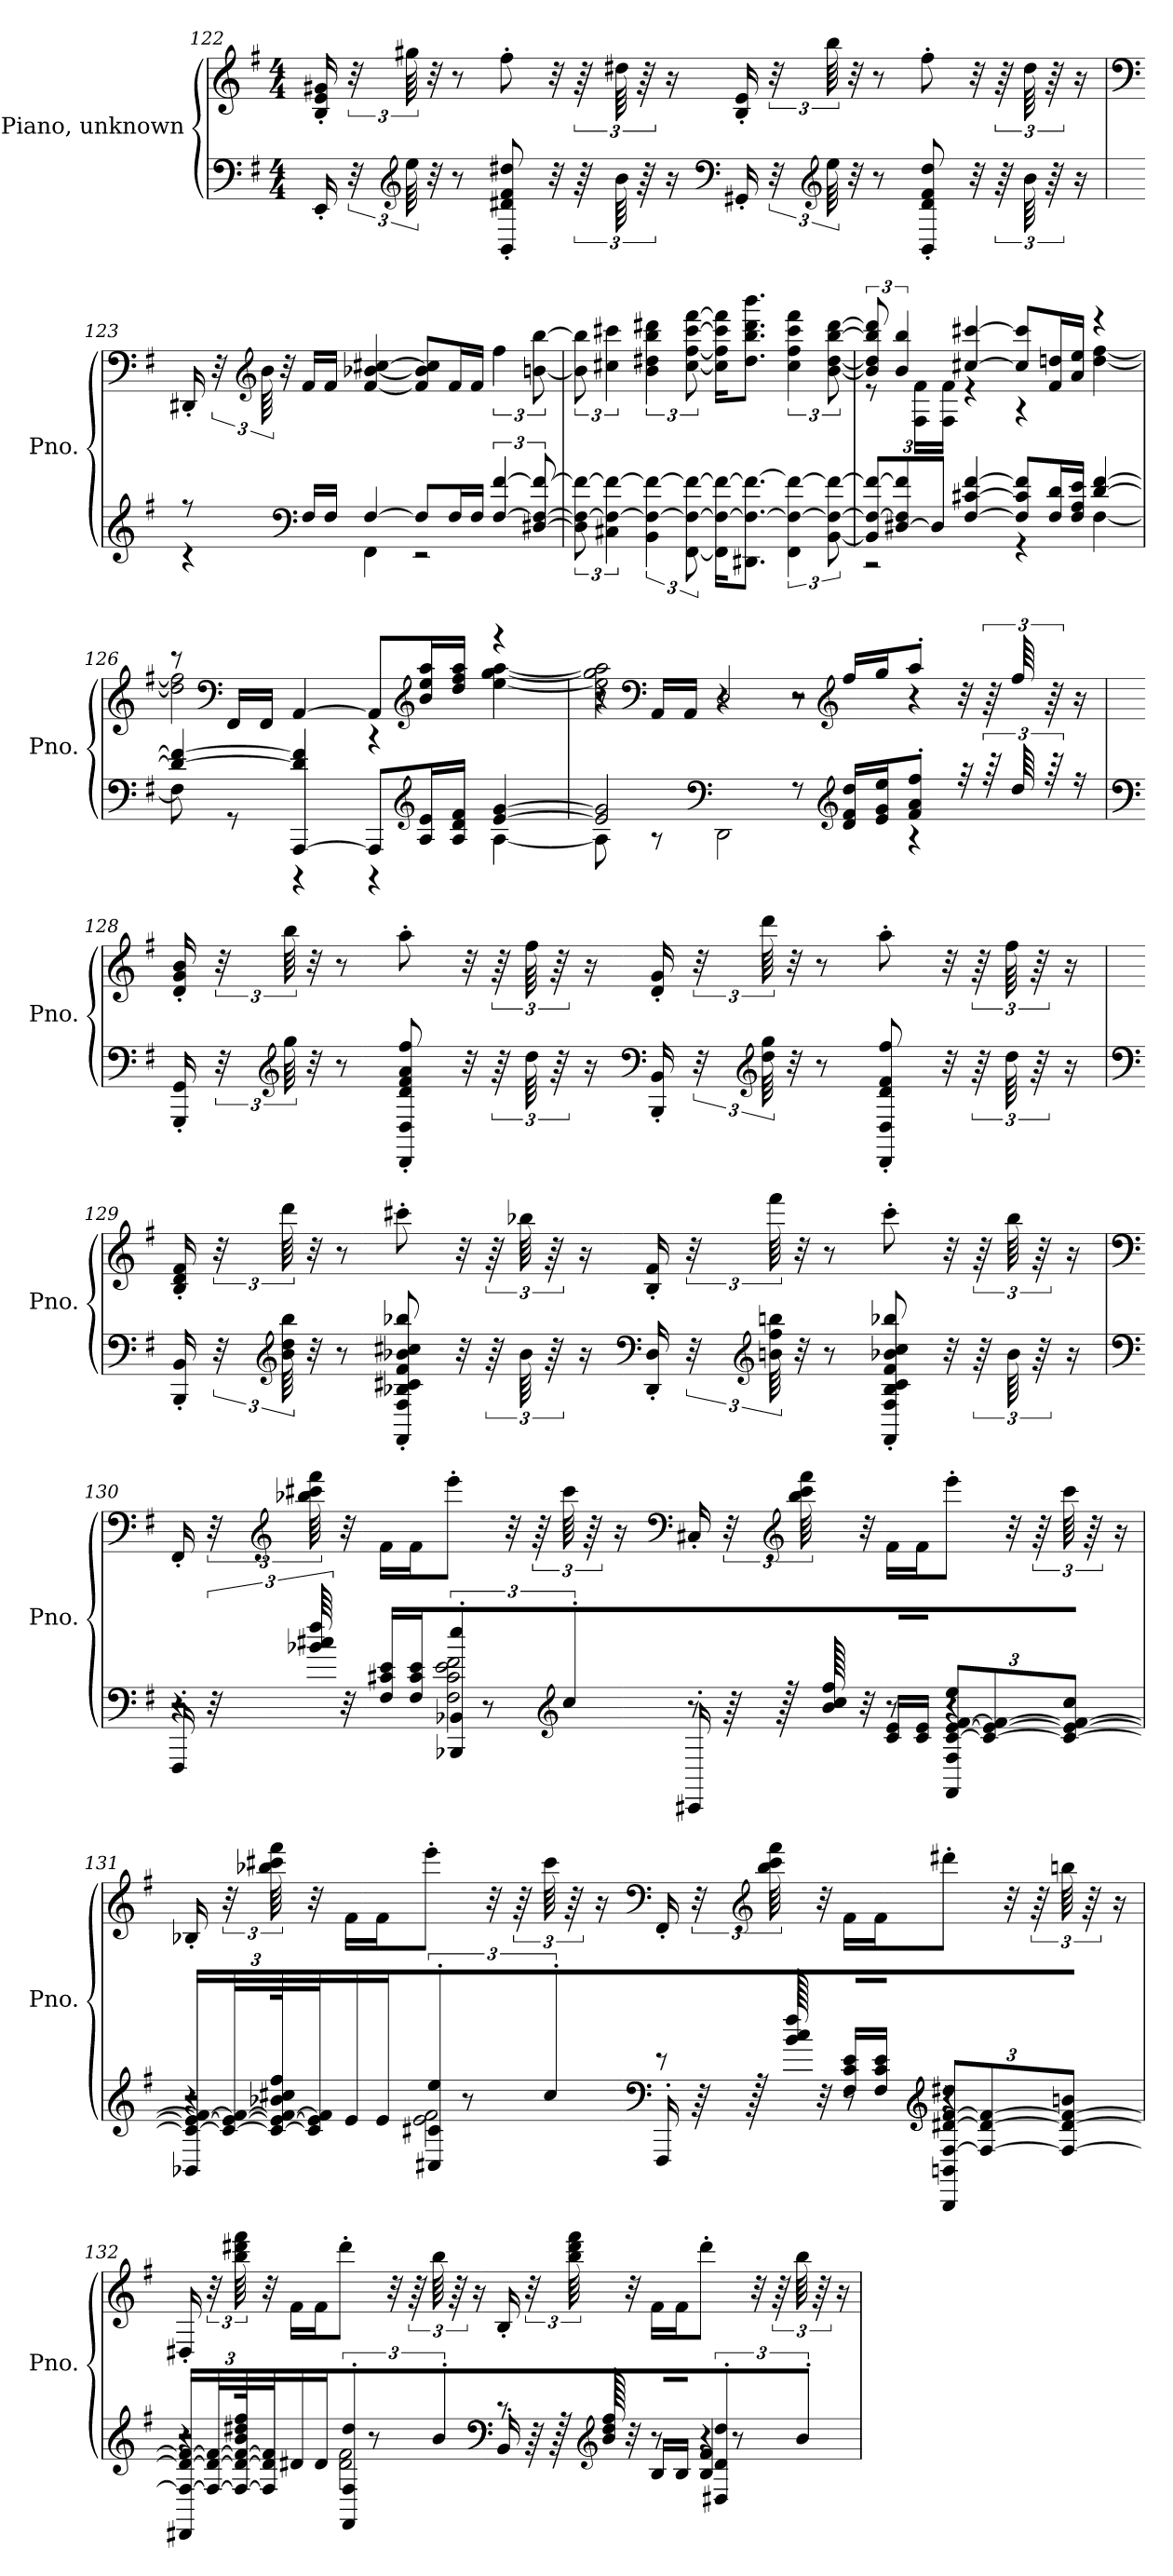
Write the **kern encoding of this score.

**kern	**kern
*part1	*part1
*staff2	*staff1
*I"Piano, unknown	*
*I'Pno.	*
!!LO:LB:g=z
*clefF4	*clefG2
*k[f#]	*k[f#]
*M4/4	*M4/4
=122	=122
16EE'/	16B/' 16e/' 16g#X/'
48r	48r
*clefG2	*
96ee\	96gg#X\
32r	32r
8r	8r
8BB/' 8d#X/' 8f#/' 8dd#X/'	8ff#'\
32r	32r
96r	96r
96b\	96dd#X\
96r	96r
16r	16r
*clefF4	*
16GG#X'/	16B/' 16e/'
48r	48r
*clefG2	*
96ee\	96bb\
32r	32r
8r	8r
8BB/' 8d#/' 8f#/' 8dd#/'	8ff#'\
32r	32r
96r	96r
96b\	96dd#\
96r	96r
16r	16r
!!LO:PB:g=z
=123	=123
*	*clefF4
*^	*
8r	4r	16DD#X'/
.	.	48r
*	*	*clefG2
.	.	96b\
.	.	32r
*clefF4	*	*
16F#/LL	.	16f#/LL
16F#/JJ	.	16f#/JJ
[4F#/	4FF#\	[4f#/ [4b-X/ [4cc#X/
8F#/L]	2r	8f#/] 8b-/] 8cc#/]L
16F#/L	.	16f#/L
16F#/JJ	.	16f#/JJ
[6F#/ [6f#/	.	6ff#\
[12D#X/ 12F#/_ 12f#/_	.	[12bn\ [12bb\
*v	*v	*
=124	=124
12D#\] 12F#\_ 12f#\_	12b\] 12bb\]
6C#X\ 6F#\_ 6f#\_	6cc#X\ 6ccc#X\
6BB\ 6F#\_ 6f#\_	6b\ 6dd#X\ 6bb\ 6ddd#X\
[12FF#\ 12F#\_ 12f#\_	[12cc#\ [12ff#\ [12ccc#\ [12fff#\
16FF#\] 16F#\_ 16f#\_KL	16cc#\] 16ff#\] 16ccc#\] 16fff#\]KL
8.DD#X\ 8.F#\_ 8.f#\_J	8.dd#\ 8.bb\ 8.ddd#\ 8.bbb\J
6FF#\ 6F#\_ 6f#\_	6cc#\ 6ff#\ 6ccc#\ 6fff#\
[12BB\ 12F#\_ 12f#\_	[12b\ [12dd#\ [12bb\ [12ddd#\
!!LO:LB:g=z
=125	=125
*Xbrackettup	*
*^	*^
12BB/] 12F#/_ 12f#/_L	2r	12b/] 12dd#/] 12bb/] 12ddd#/]	8r
[12D#X/ 12F#/] 12f#/]	.	6b/ 6bb/	.
.	.	.	16F#\ 16f#\LL
12D#/J]	.	.	.
.	.	.	16F#\ 16f#\JJ
[4F#/ [4c#X/ [4f#/	.	[4cc#X/ [4ccc#X/	4r
8F#/] 8c#/] 8f#/]L	4r	8cc#/] 8ccc#/]L	4r
16F#/ 16d/L	.	16f#/ 16ddn/L	.
16F#/ 16A/ 16e/JJ	.	16a/ 16ee/JJ	.
[4d/ [4f#/	[4F#\	4r	[4dd\ [4ff#\
=126	=126	=126	=126
4d/_ 4f#/_	8F#\]	8r	2dd\] 2ff#\]
*	*	*clefF4	*
.	8r	16FF#/LL	.
.	.	16FF#/JJ	.
[4AAA/ 4d/] 4f#/]	4r	[4AA/	.
8AAA/L]	4r	8AA/L]	4r
*clefG2	*	*clefG2	*
16A/ 16e/L	.	16b/ 16ee/ 16aa/L	.
16A/ 16d/ 16f#/JJ	.	16dd/ 16ff#/ 16aa/JJ	.
[4e/ [4g/	[4A\	4r	[4ee\ [4gg\ [4aa\
!!LO:LB:g=z
=127	=127	=127	=127
*	*	*	*^
2e/] 2g/]	8A\]	8r	2ee\] 2gg\] 2aa\]	4r
*	*	*clefF4	*	*
.	8r	16AA/LL	.	.
.	.	16AA/JJ	.	.
*clefF4	*	*	*	*
.	2DD\	4r	.	2D/
8r	.	8r	2r	.
*clefG2	*	*clefG2	*	*
16d/ 16f#/ 16dd/LL	.	16ff#/LL	.	.
16e/ 16g/ 16ee/J	.	16gg/J	.	.
8f#/' 8a/' 8ff#/'J	4r	8aa'/J	.	4r
32r	.	32r	.	.
*brackettup	*	*	*	*
96r	.	96r	.	.
96dd/	.	96ff#/	.	.
96r	.	96r	.	.
16r	.	16r	.	.
*v	*v	*	*	*
*	*v	*v	*v
!!LO:LB:g=z
=128	=128
*clefF4	*
16GGG/' 16GG/'	16d/' 16g/' 16b/'
48r	48r
*clefG2	*
96gg\	96bb\
32r	32r
8r	8r
8DD/' 8D/' 8d/' 8f#/' 8a/' 8ff#/'	8aa'\
32r	32r
96r	96r
96dd\	96ff#\
96r	96r
16r	16r
*clefF4	*
16BBB/' 16BB/'	16d/' 16g/'
48r	48r
*clefG2	*
96dd\ 96gg\	96ddd\
32r	32r
8r	8r
8DD/' 8D/' 8d/' 8f#/' 8ff#/'	8aa'\
32r	32r
96r	96r
96dd\	96ff#\
96r	96r
16r	16r
!!LO:LB:g=z
=129	=129
*clefF4	*
16BBB/' 16BB/'	16B/' 16d/' 16f#/'
48r	48r
*clefG2	*
96b\ 96dd\ 96bb\	96ddd\
32r	32r
8r	8r
8FF#/' 8F#/' 8B-X/' 8c#X/' 8f#/' 8b-X/' 8cc#X/' 8bb-X/'	8ccc#X'\
32r	32r
96r	96r
96b-\	96bb-X\
96r	96r
16r	16r
*clefF4	*
16DD/' 16D/'	16B/' 16f#/'
48r	48r
*clefG2	*
96bn\ 96ff#\ 96bbn\	96fff#\
32r	32r
8r	8r
8FF#/' 8F#/' 8B-/' 8c#/' 8f#/' 8b-X/' 8cc#/' 8bb-X/'	8ccc#'\
32r	32r
96r	96r
96b-\	96bb-\
96r	96r
16r	16r
!!LO:LB:g=z
=130	=130
*clefF4	*clefF4
*^	*
*	*^	*
2r	4r	16FFF#'/	16FF#'/
.	.	48r	48r
*	*	*	*clefG2
.	.	96b-X/ 96cc#X/ 96ff#/	96bb-X\ 96ccc#X\ 96fff#\
.	.	32r	32r
.	.	16F#/ 16c#X/ 16e/LL	16f#\LL
.	.	16F#/ 16c#/ 16e/J	16f#\J
.	2F#\ 2c#\ 2e\ 2f#\	12BBB-X/' 12BB-X/' 12ee/'J	8eee'\J
.	.	12r	.
.	.	.	32r
.	.	.	96r
*clefG2	*	*	*
.	.	12cc#'/	96ccc#\
.	.	.	96r
.	.	.	16r
*	*	*	*clefF4
16CC#X'/	.	8r	16C#X'/
64r	.	.	48r
128r	.	.	.
*	*	*	*clefG2
.	.	.	96bb-\ 96ccc#\ 96fff#\
128b-/ 128cc#/ 128ff#/	.	.	.
32r	.	.	32r
8r	.	16c#/ 16e/LL	16f#\LL
.	.	16c#/ 16e/JJ	16f#\J
*	*	*Xbrackettup	*
4r	4r	12FF#/ 12F#/ [12c#/ [12e/ [12f#/ 12ee/L	8eee'\J
.	.	12c#/_ 12e/_ 12f#/_	.
.	.	.	32r
.	.	.	96r
.	.	12c#/_ 12e/_ 12f#/_ 12cc#/J	96ccc#\
.	.	.	96r
.	.	.	16r
!!LO:PB:g=z
=131	=131	=131	=131
2r	4r	16BB-X/ 16c#/_ 16e/_ 16f#/_LL	16B-X'/
.	.	48c#/_ 48e/_ 48f#/_L	48r
.	.	96c#/_ 96e/_ 96f#/_ 96b-X/ 96cc#X/ 96ff#/K	96bb-X\ 96ccc#X\ 96fff#\
.	.	32c#/] 32e/] 32f#/]J	32r
.	.	16e/	16f#\LL
.	.	16e/J	16f#\J
*	*	*brackettup	*
.	2e\ 2f#\	12C#X/' 12c#X/' 12ee/'J	8eee'\J
.	.	12r	.
.	.	.	32r
.	.	.	96r
.	.	12cc#'/	96ccc#\
.	.	.	96r
.	.	.	16r
*clefF4	*	*	*clefF4
16FFF#'/	.	8r	16FF#'/
64r	.	.	48r
128r	.	.	.
*	*	*	*clefG2
.	.	.	96bb-\ 96ccc#\ 96fff#\
128b-/ 128cc#/ 128ff#/	.	.	.
32r	.	.	32r
8r	.	16F#/ 16c#/ 16e/LL	16f#\LL
.	.	16F#/ 16c#/ 16e/JJ	16f#\J
*clefG2	*	*	*
*	*	*Xbrackettup	*
4r	4r	12BBB/ 12BBn/ [12F#/ [12d#X/ [12f#/ 12dd#X/L	8ddd#X'\J
.	.	12F#/_ 12d#/_ 12f#/_	.
.	.	.	32r
.	.	.	96r
.	.	12F#/_ 12d#/_ 12f#/_ 12bn/J	96bbn\
.	.	.	96r
.	.	.	16r
!!LO:LB:g=z
=132	=132	=132	=132
2r	4r	16DD#X/ 16F#/_ 16d#/_ 16f#/_LL	16D#X'/
.	.	48F#/_ 48d#/_ 48f#/_L	48r
.	.	96F#/_ 96d#/_ 96f#/_ 96b/ 96dd#X/ 96ff#/K	96bb\ 96ddd#X\ 96fff#\
.	.	32F#/] 32d#/] 32f#/]J	32r
.	.	16d#X/	16f#\LL
.	.	16d#/J	16f#\J
*	*	*brackettup	*
.	2d#\ 2f#\	12FF#/' 12F#/' 12dd#/'J	8ddd#'\J
.	.	12r	.
.	.	.	32r
.	.	.	96r
.	.	12b'/	96bb\
.	.	.	96r
.	.	.	16r
*clefF4	*	*	*
16BB'/	.	8r	16B'/
64r	.	.	48r
128r	.	.	.
.	.	.	96bb\ 96ddd#\ 96fff#\
*clefG2	*	*	*
128b/ 128dd#/ 128ff#/	.	.	.
32r	.	.	32r
8r	.	16B/LL	16f#\LL
.	.	16B/JJ	16f#\J
4B/ 4f#/	4r	12D#X/' 12d#/' 12dd#/'	8ddd#'\J
.	.	12r	.
.	.	.	32r
.	.	.	96r
.	.	12b'/	96bb\
.	.	.	96r
.	.	.	16r
*v	*v	*v	*
=	=
*-	*-
